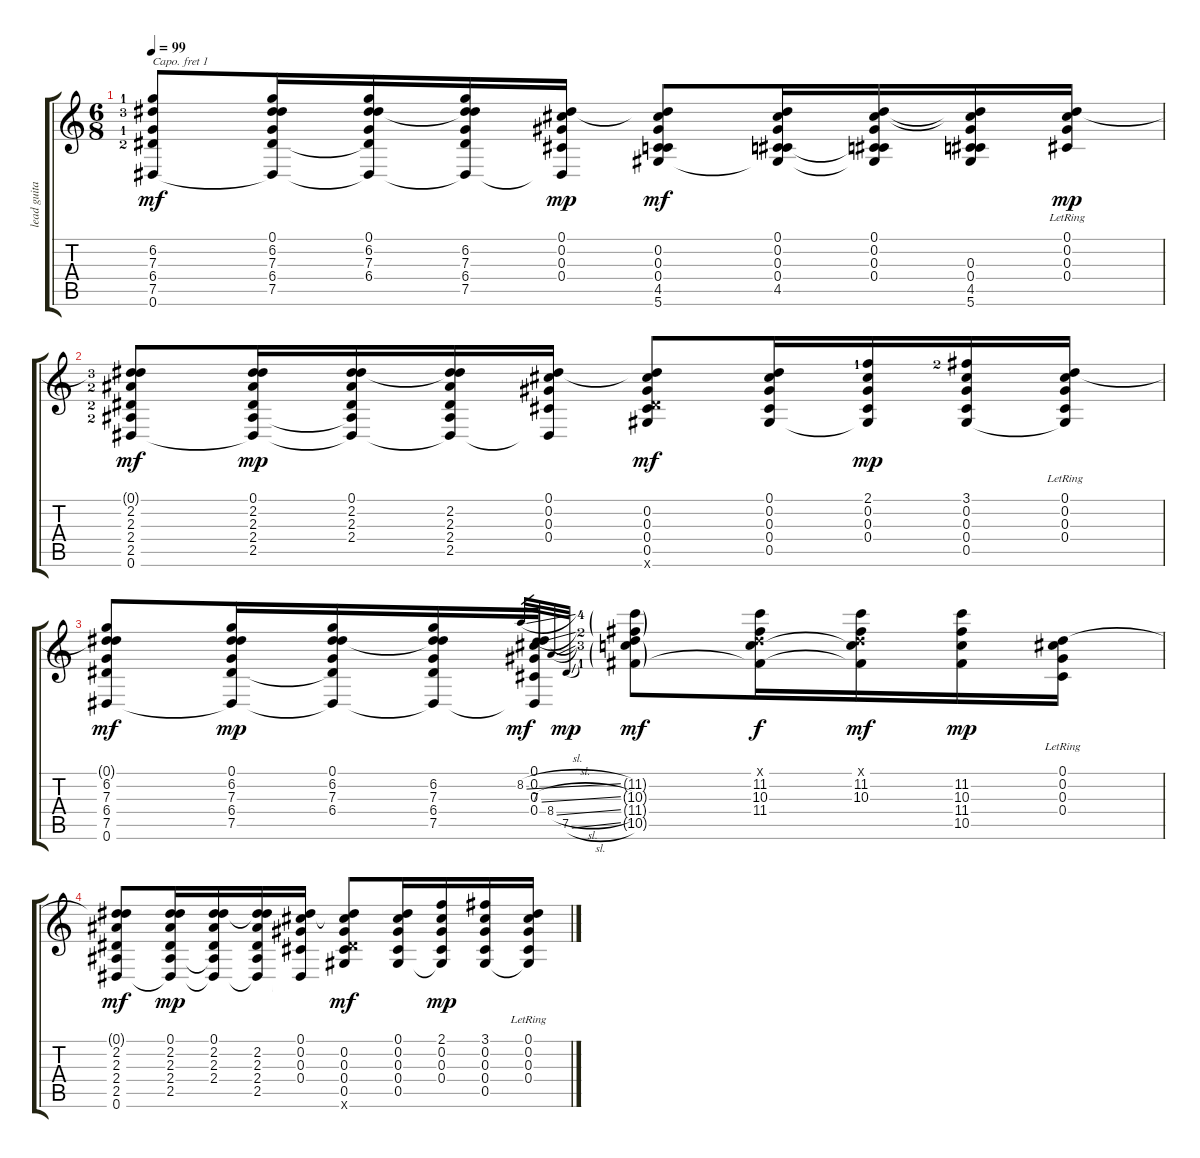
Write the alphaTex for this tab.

\track ("lead guitar" "lead guita") {instrument electricguitarclean}
\staff {score tabs}
\capo 1
\tuning (D4 C4 G3 C3 G2 D2) {hide}
\ts (6 8)
\tempo 99
\clef g2
\ks c
(6.2{lf 2} 7.3{lf 4} 6.4{lf 2} 7.5{lf 3} 0.6).8{dy mf} (0.1 6.2 7.3 6.4 7.5 0.6{t}).16 (0.1 6.2 7.3 6.4 7.5{t} 0.6{t}).16 (0.1{t} 6.2 7.3 6.4 7.5 0.6{t}).16 (0.1 0.2 0.3 0.4 0.6{t}).16{dy mp} (0.1{t} 0.2 0.3 0.4 4.5 5.6).8{dy mf} (0.1 0.2 0.3 0.4 4.5 5.6{t}).16 (0.1 0.2 0.3 0.4 4.5{t} 5.6{t}).16 (0.1{t} 0.2{t} 0.3 0.4 4.5 5.6).16 (0.1{lr} 0.2 0.3 0.4).16{dy mp} |
(0.1{t} 2.2{lf 4} 2.3{lf 3} 2.4{lf 3} 2.5{lf 3} 0.6).8{dy mf} (0.1 2.2 2.3 2.4 2.5 0.6{t}).16{dy mp} (0.1 2.2 2.3 2.4 2.5{t} 0.6{t}).16 (0.1{t} 2.2 2.3 2.4 2.5 0.6{t}).16 (0.1 0.2 0.3 0.4 0.6{t}).16 (0.1{t} 0.2 0.3 0.4 0.5 12.6{x}).8{dy mf} (0.1 0.2 0.3 0.4 0.5).16 (2.1{lf 2} 0.2 0.3 0.4 0.5{t}).16{dy mp} (3.1{lf 3} 0.2 0.3 0.4 0.5).16 (0.1{lr} 0.2 0.3 0.4 0.5{t}).16 |
(0.1{t} 6.2 7.3 6.4 7.5 0.6).8{dy mf} (0.1 6.2 7.3 6.4 7.5 0.6{t}).16{dy mp} (0.1 6.2 7.3 6.4 7.5{t} 0.6{t}).16 (0.1{t} 6.2 7.3 6.4 7.5 0.6{t}).16 (0.1 0.2 0.3 0.4 0.6{t}).16 8.2{sl}.32{gr dy mf} 7.3{sl}.32{gr} 8.4{sl}.32{gr} 7.5{sl}.32{gr dy mp} (0.1{t} 11.2{g lf 5} 10.3{g lf 3} 11.4{g lf 4} 10.5{g lf 2}).8{dy mf} (0.1{x} 11.2 10.3 11.4 10.5{t}).16{dy f} (0.1{x} 11.2 10.3 11.4{t} 10.5{t}).16{dy mf} (11.2 10.3 11.4 10.5).16{dy mp} (0.1{lr} 0.2 0.3 0.4).16 |
(0.1{t} 2.2 2.3 2.4 2.5 0.6).8{dy mf} (0.1 2.2 2.3 2.4 2.5 0.6{t}).16{dy mp} (0.1 2.2 2.3 2.4 2.5{t} 0.6{t}).16 (0.1{t} 2.2 2.3 2.4 2.5 0.6{t}).16 (0.1 0.2 0.3 0.4 0.6{t}).16 (0.1{t} 0.2 0.3 0.4 0.5 12.6{x}).8{dy mf} (0.1 0.2 0.3 0.4 0.5).16 (2.1 0.2 0.3 0.4 0.5{t}).16{dy mp} (3.1 0.2 0.3 0.4 0.5).16 (0.1{lr} 0.2 0.3 0.4 0.5{t}).16
